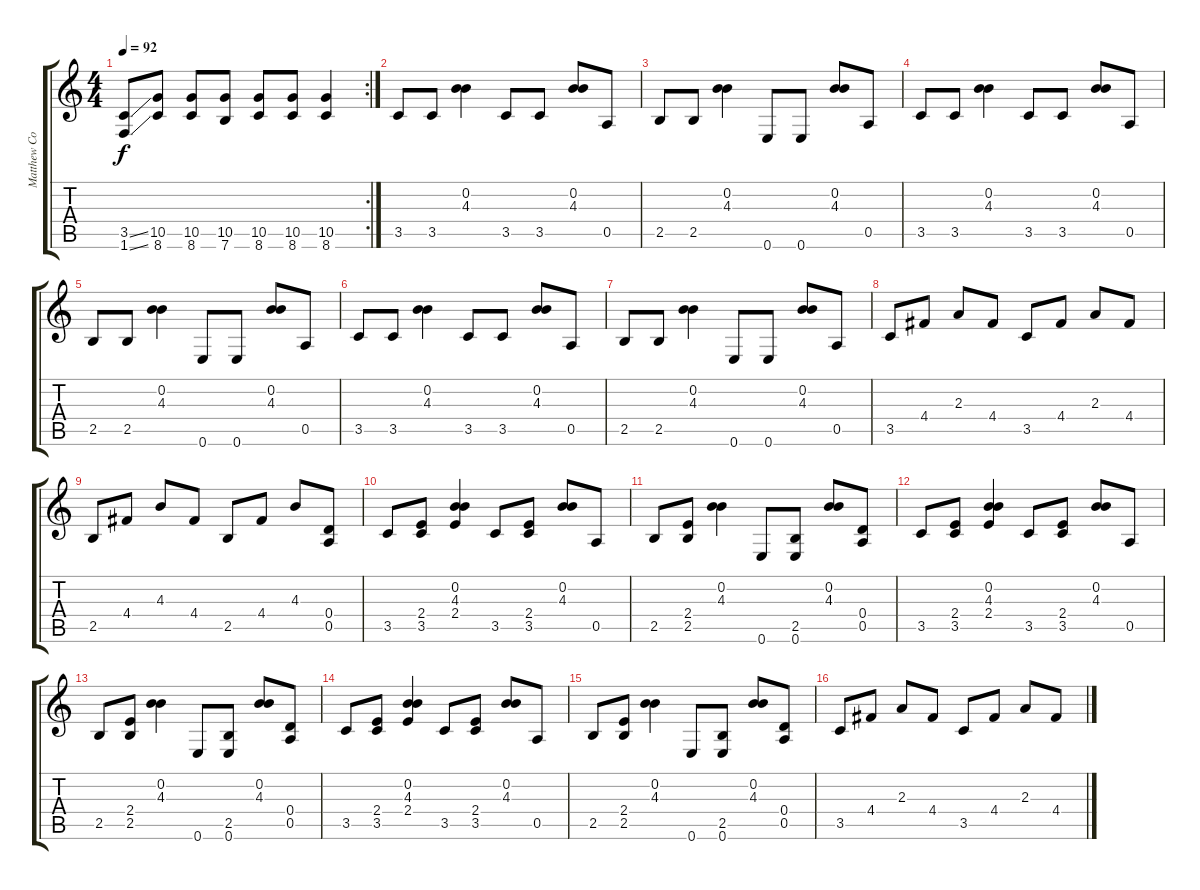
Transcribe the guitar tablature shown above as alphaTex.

\track ("Matthew Cows" "Matthew Co") {instrument overdrivenguitar}
\staff {score tabs}
\tuning (E4 B3 G3 D3 A2 E2) {hide}
\rc 2
\ts (4 4)
\tempo 92
\clef g2
\ks c
(3.5{ss} 1.6{ss}).8{dy f} (10.5 8.6).8 (10.5 8.6).8 (10.5 7.6).8 (10.5 8.6).8 (10.5 8.6).8 (10.5 8.6).4 |
3.5.8 3.5.8 (0.2 4.3).4 3.5.8 3.5.8 (0.2 4.3).8 0.5.8 |
2.5.8 2.5.8 (0.2 4.3).4 0.6.8 0.6.8 (0.2 4.3).8 0.5.8 |
3.5.8 3.5.8 (0.2 4.3).4 3.5.8 3.5.8 (0.2 4.3).8 0.5.8 |
2.5.8 2.5.8 (0.2 4.3).4 0.6.8 0.6.8 (0.2 4.3).8 0.5.8 |
3.5.8 3.5.8 (0.2 4.3).4 3.5.8 3.5.8 (0.2 4.3).8 0.5.8 |
2.5.8 2.5.8 (0.2 4.3).4 0.6.8 0.6.8 (0.2 4.3).8 0.5.8 |
3.5.8 4.4.8 2.3.8 4.4.8 3.5.8 4.4.8 2.3.8 4.4.8 |
2.5.8 4.4.8 4.3.8 4.4.8 2.5.8 4.4.8 4.3.8 (0.4 0.5).8 |
3.5.8 (2.4 3.5).8 (0.2 4.3 2.4).4 3.5.8 (2.4 3.5).8 (0.2 4.3).8 0.5.8 |
2.5.8 (2.4 2.5).8 (0.2 4.3).4 0.6.8 (2.5 0.6).8 (0.2 4.3).8 (0.4 0.5).8 |
3.5.8 (2.4 3.5).8 (0.2 4.3 2.4).4 3.5.8 (2.4 3.5).8 (0.2 4.3).8 0.5.8 |
2.5.8 (2.4 2.5).8 (0.2 4.3).4 0.6.8 (2.5 0.6).8 (0.2 4.3).8 (0.4 0.5).8 |
3.5.8 (2.4 3.5).8 (0.2 4.3 2.4).4 3.5.8 (2.4 3.5).8 (0.2 4.3).8 0.5.8 |
2.5.8 (2.4 2.5).8 (0.2 4.3).4 0.6.8 (2.5 0.6).8 (0.2 4.3).8 (0.4 0.5).8 |
3.5.8 4.4.8 2.3.8 4.4.8 3.5.8 4.4.8 2.3.8 4.4.8
